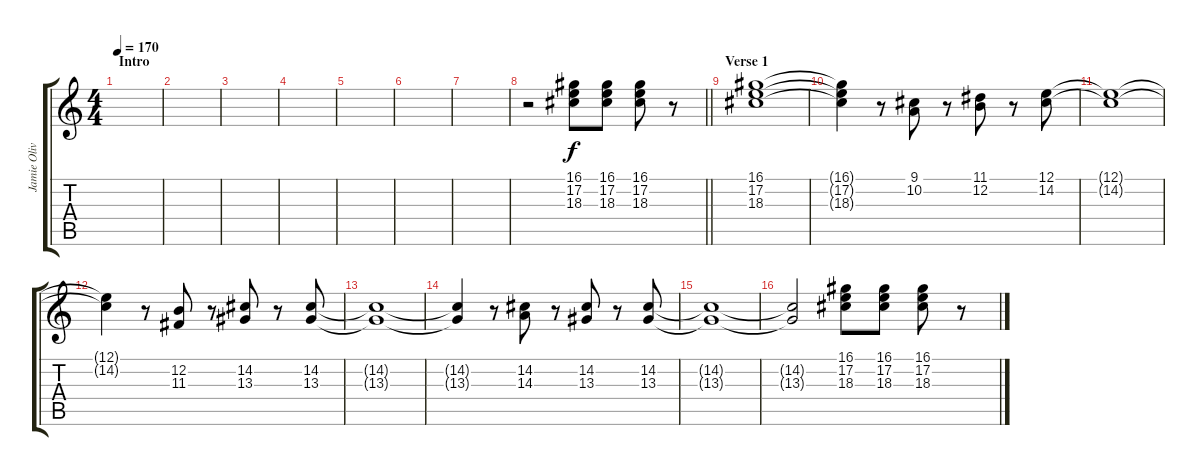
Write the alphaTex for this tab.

\track ("Jamie Oliver | Keyboard" "Jamie Oliv") {instrument acousticgrandpiano}
\staff {score tabs}
\tuning (E4 B3 G3 D3 A2 D2) {hide}
\ts (4 4)
\section ("" "Intro")
\tempo 170
\clef g2
\ks c
|
|
|
|
|
|
|
\barLineRight lightlight
r.2 (16.1 17.2 18.3).8 (16.1 17.2 18.3).8 (16.1 17.2 18.3).8 r.8 |
\section ("" "Verse 1")
(16.1 17.2 18.3).1 |
(16.1{t} 17.2{t} 18.3{t}).4 r.8 (9.1 10.2).8 r.8 (11.1 12.2).8 r.8 (12.1 14.2).8 |
(12.1{t} 14.2{t}).1 |
(12.1{t} 14.2{t}).4 r.8 (12.2 11.3).8 r.8 (14.2 13.3).8 r.8 (14.2 13.3).8 |
(14.2{t} 13.3{t}).1 |
(14.2{t} 13.3{t}).4 r.8 (14.2 14.3).8 r.8 (14.2 13.3).8 r.8 (14.2 13.3).8 |
(14.2{t} 13.3{t}).1 |
(14.2{t} 13.3{t}).2 (16.1 17.2 18.3).8 (16.1 17.2 18.3).8 (16.1 17.2 18.3).8 r.8
